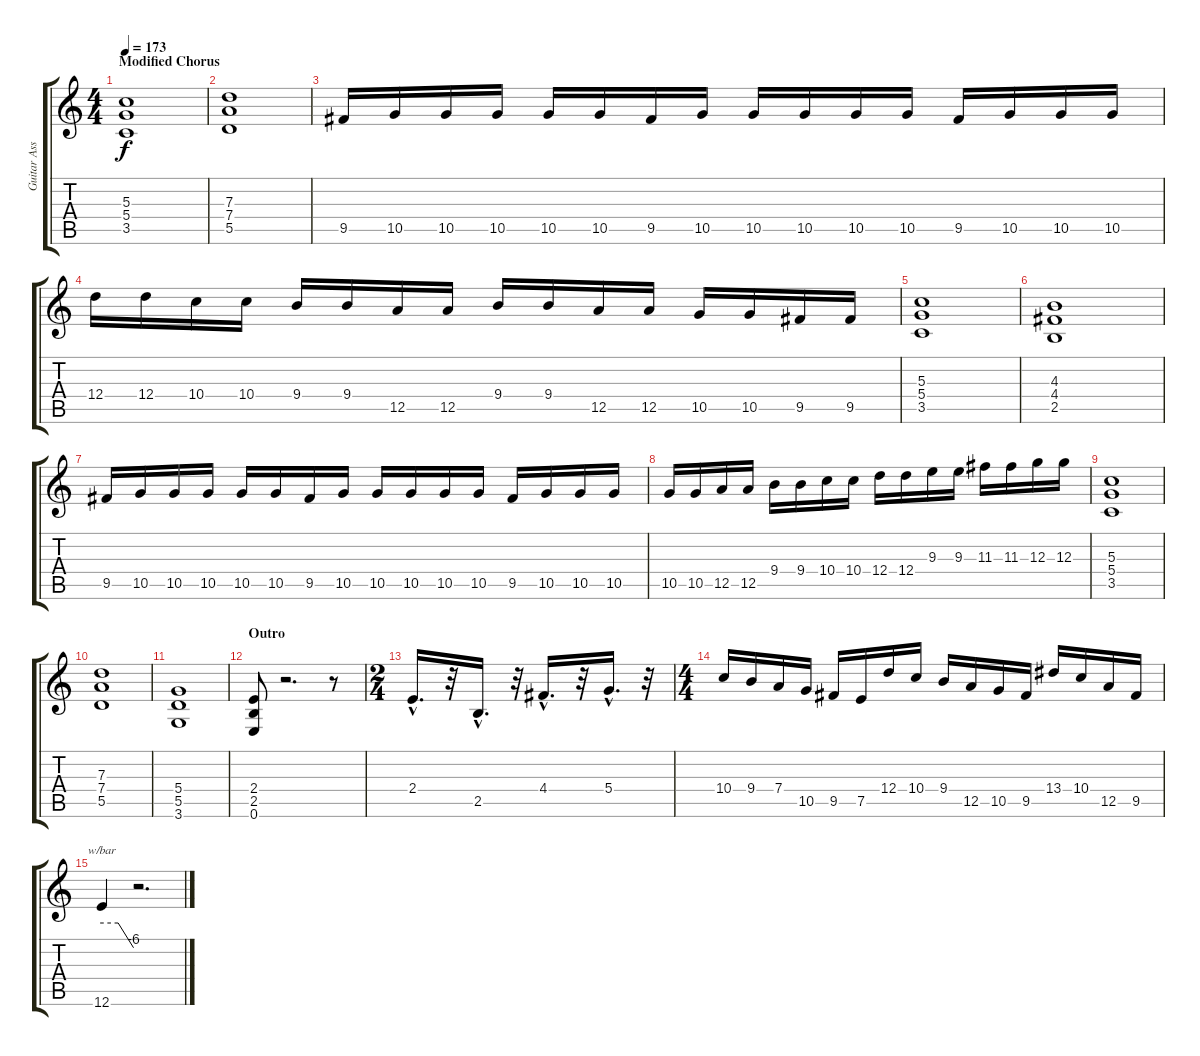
\track ("Guitar Assisted" "Guitar Ass") {instrument distortionguitar}
\staff {score tabs}
\tuning (E4 B3 G3 D3 A2 E2) {hide}
\ts (4 4)
\section ("" "Modified Chorus")
\tempo 173
\clef g2
\ks c
(5.3 5.4 3.5).1{dy f} |
(7.3 7.4 5.5).1 |
9.5.16 10.5.16 10.5.16 10.5.16 10.5.16 10.5.16 9.5.16 10.5.16 10.5.16 10.5.16 10.5.16 10.5.16 9.5.16 10.5.16 10.5.16 10.5.16 |
12.4.16 12.4.16 10.4.16 10.4.16 9.4.16 9.4.16 12.5.16 12.5.16 9.4.16 9.4.16 12.5.16 12.5.16 10.5.16 10.5.16 9.5.16 9.5.16 |
(5.3 5.4 3.5).1 |
(4.3 4.4 2.5).1 |
9.5.16 10.5.16 10.5.16 10.5.16 10.5.16 10.5.16 9.5.16 10.5.16 10.5.16 10.5.16 10.5.16 10.5.16 9.5.16 10.5.16 10.5.16 10.5.16 |
10.5.16 10.5.16 12.5.16 12.5.16 9.4.16 9.4.16 10.4.16 10.4.16 12.4.16 12.4.16 9.3.16 9.3.16 11.3.16 11.3.16 12.3.16 12.3.16 |
(5.3 5.4 3.5).1 |
(7.3 7.4 5.5).1 |
(5.4 5.5 3.6).1 |
\section ("" "Outro")
(2.4 2.5 0.6).8 r.2{d} r.8 |
\ts (2 4)
2.4{hac}.16{d} r.32 2.5{hac}.16{d} r.32 4.4{hac}.16{d} r.32 5.4{hac}.16{d} r.32 |
\ts (4 4)
10.4.16 9.4.16 7.4.16 10.5.16 9.5.16 7.5.16 12.4.16 10.4.16 9.4.16 12.5.16 10.5.16 9.5.16 13.4.16 10.4.16 12.5.16 9.5.16 |
12.6.4{tbe (custom default 0 0 31 0 60 -24)} r.2{d}
